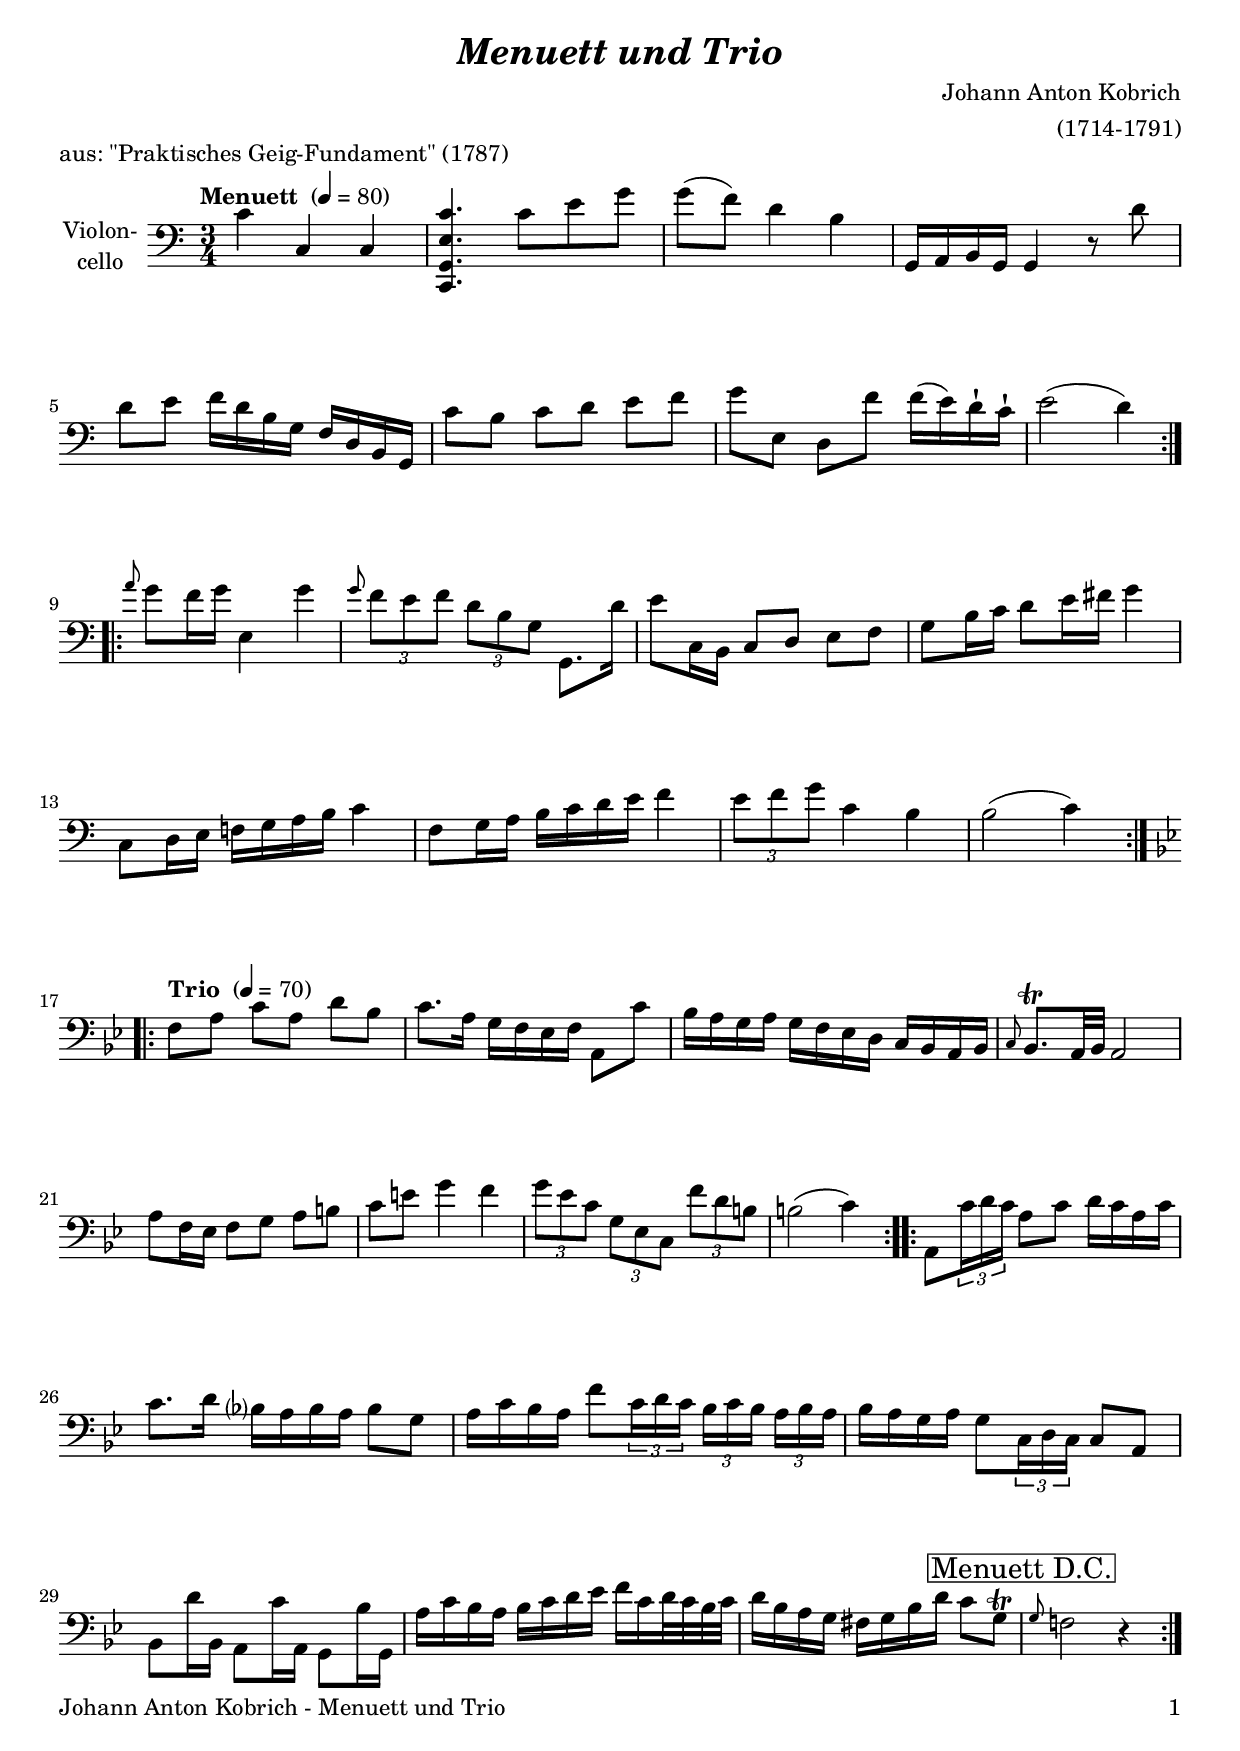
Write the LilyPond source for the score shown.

\version "2.24.1"
\include "deutsch.ly"

#(set-global-staff-size 20)

\header {
  title     = \markup \bold \italic "Menuett und Trio"
  composer  = "Johann Anton Kobrich"
  arranger  = "(1714-1791)"
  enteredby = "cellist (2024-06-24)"
  piece     = "aus: \"Praktisches Geig-Fundament\" (1787)"
}

voiceconsts = {
  \key c \major
  \time 3/4
  \clef "bass"
%  \numericTimeSignature
  \compressEmptyMeasures
  % Set default beaming for all staves
  \set Timing.beamExceptions = #'()
  \set Timing.baseMoment     = #(ly:make-moment 1 4)
  \set Timing.beatStructure  = #'(1 1 1)
}

mist = "string ensemble 1"
mivl = "violin"
miba = "cello"
mipz = "pizzicato strings"

mdc = \mark \markup \box "Menuett D.C."

introa = {        \tempo "Menuett " 4=80 }
introb = { \break \tempo "Trio "    4=70 \key b \major }

va = \relative c' {
  \voiceconsts

  \introa
  \repeat volta 2 {
    c4 c, c
    <c, g' e' c'>4. c''8[ e g]
    g( f) d4 h
    g,16 a h g g4 r8 d''
    d e f16 d h g f d h g

    c'8 h c d e f
    g e, d f' f16( e) d-! c-!
    e2( d4)
  }
  \repeat volta 2 {
    \grace a'8 g f16 g e,4 g'
    \grace g8 \tuplet 3/2 4 { f e f d h g } g,8. d''16

    e8 c,16 h c8 d e f
    g h16 c d8 e16 fis g4
    c,,8 d16 e f! g a h c4

    f,8 g16 a h c d e f4
    \tuplet 3/2 4 { e8 f g } c,4 h
    h2( c4)
  }

  \introb
  \repeat volta 2 {
    f,8 a c a d b
    c8. a16 g f es f a,8 c'
    b16 a g a g f es d c b a b
    \grace c8 b8.\trill a32 b a2

    a'8 f16 es f8 g a h
    c e g4 f
    \tuplet 3/2 4 { g8 es c g es c f' d h }
    h2( c4)
  }
  \repeat volta 2 {
    a,8 \tuplet 3/2 8 { c'16 d c } a8 c d16 c a c
    c8. d16 b? a b a b8 g
    a16 c b a f'8 \tuplet 3/2 8 { c16 d c b[ c b] a b a }

    b a g a g8 \tuplet 3/2 8 { c,16 d c } c8 a
    b d'16 b, a8 c'16 a, g8 b'16 g,
    a' c b a b c d es f c d32 c b c

    d16 b a g fis g b d c8 g\trill \mdc
    \grace g f!2 r4
  }
}


music = \new StaffGroup <<
      \new Staff {
	\set Staff.midiInstrument = \miba
	\set Staff.instrumentName = \markup \center-column { "Violon-" "cello" }
	\transpose c c { \va }
      }
>>

\book {
   \paper {
    print-page-number = ##t
    print-first-page-number = ##t
    ragged-last-bottom = ##f
    oddHeaderMarkup = \markup \null
    evenHeaderMarkup = \markup \null
    oddFooterMarkup = \markup {
      \fill-line {
        \if \should-print-page-number
        "Johann Anton Kobrich - Menuett und Trio" \fromproperty #'page:page-number-string
      }
    }
    evenFooterMarkup = \oddFooterMarkup
  } \score {
    \music
    \layout {}
  }

  \score {
    \unfoldRepeats \music

    \midi {
      \context {
        \Score
      }
    }
  }
}
